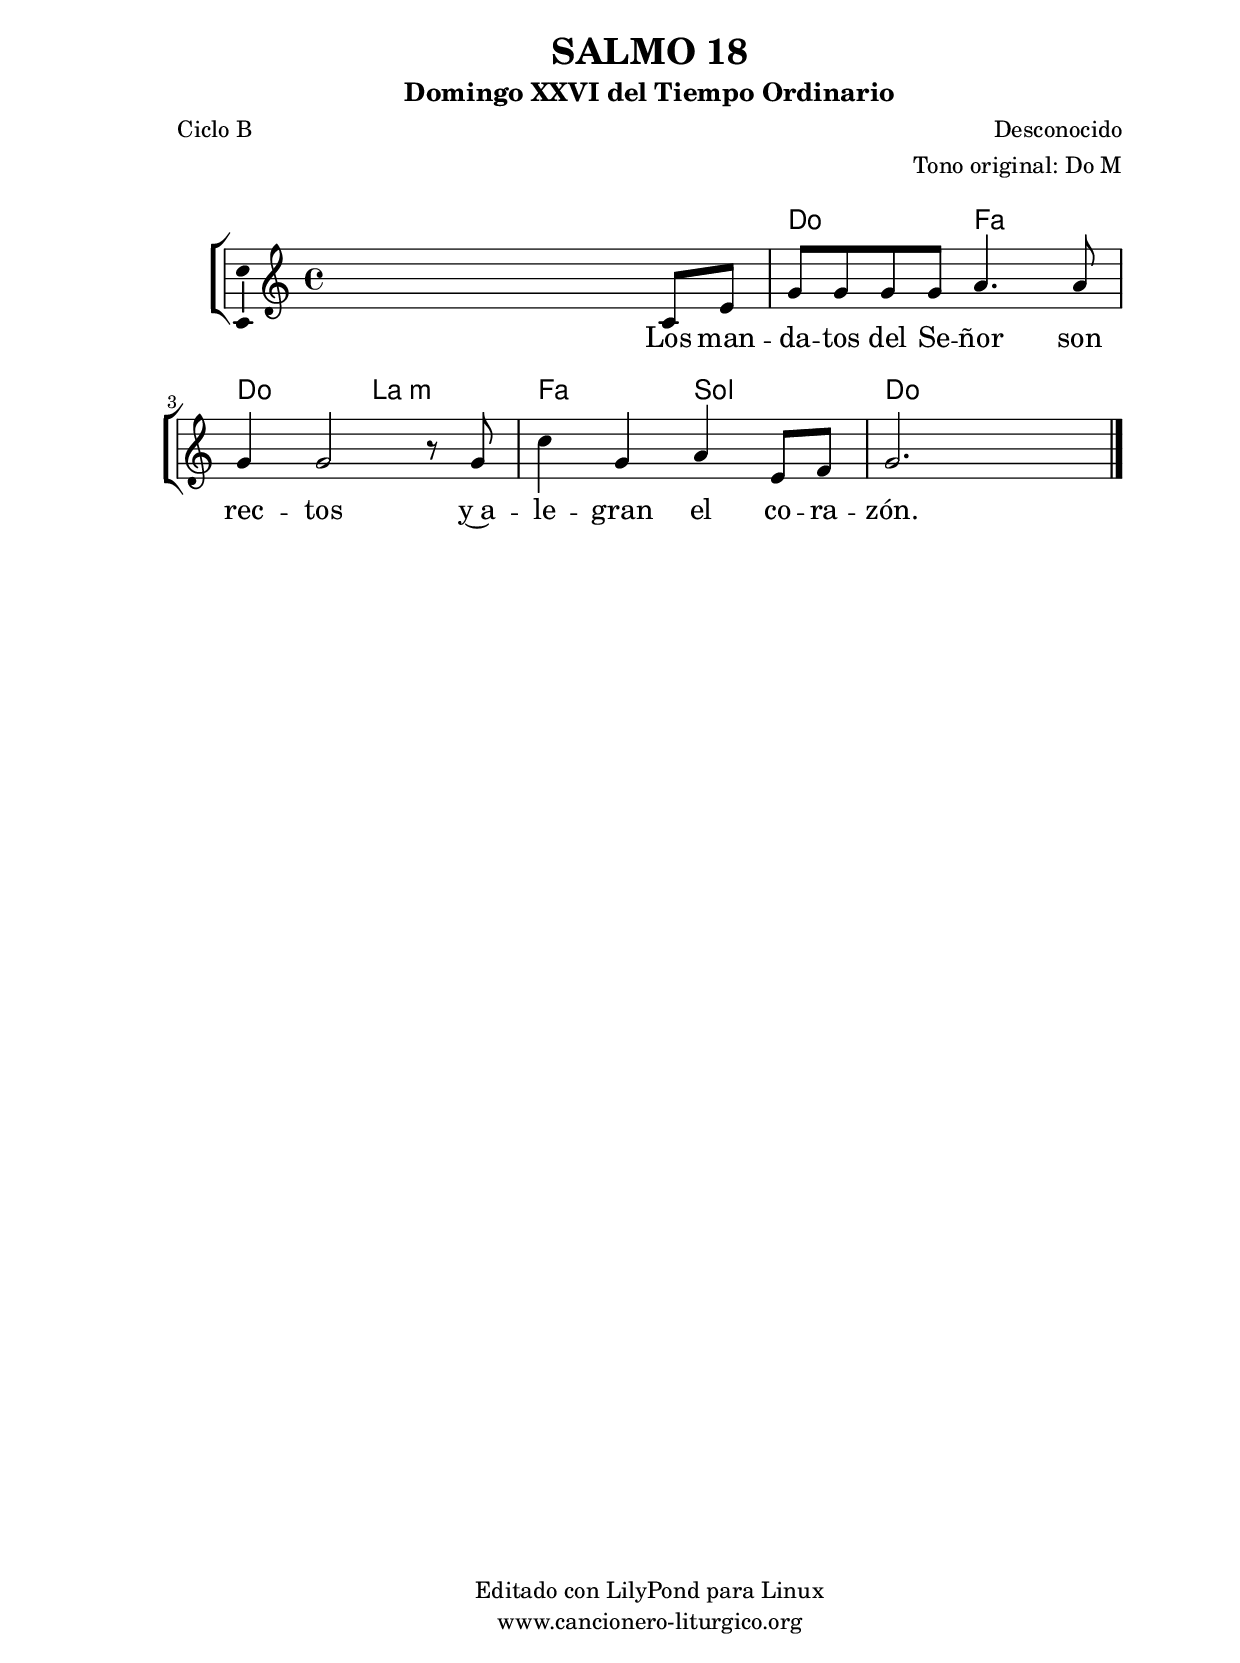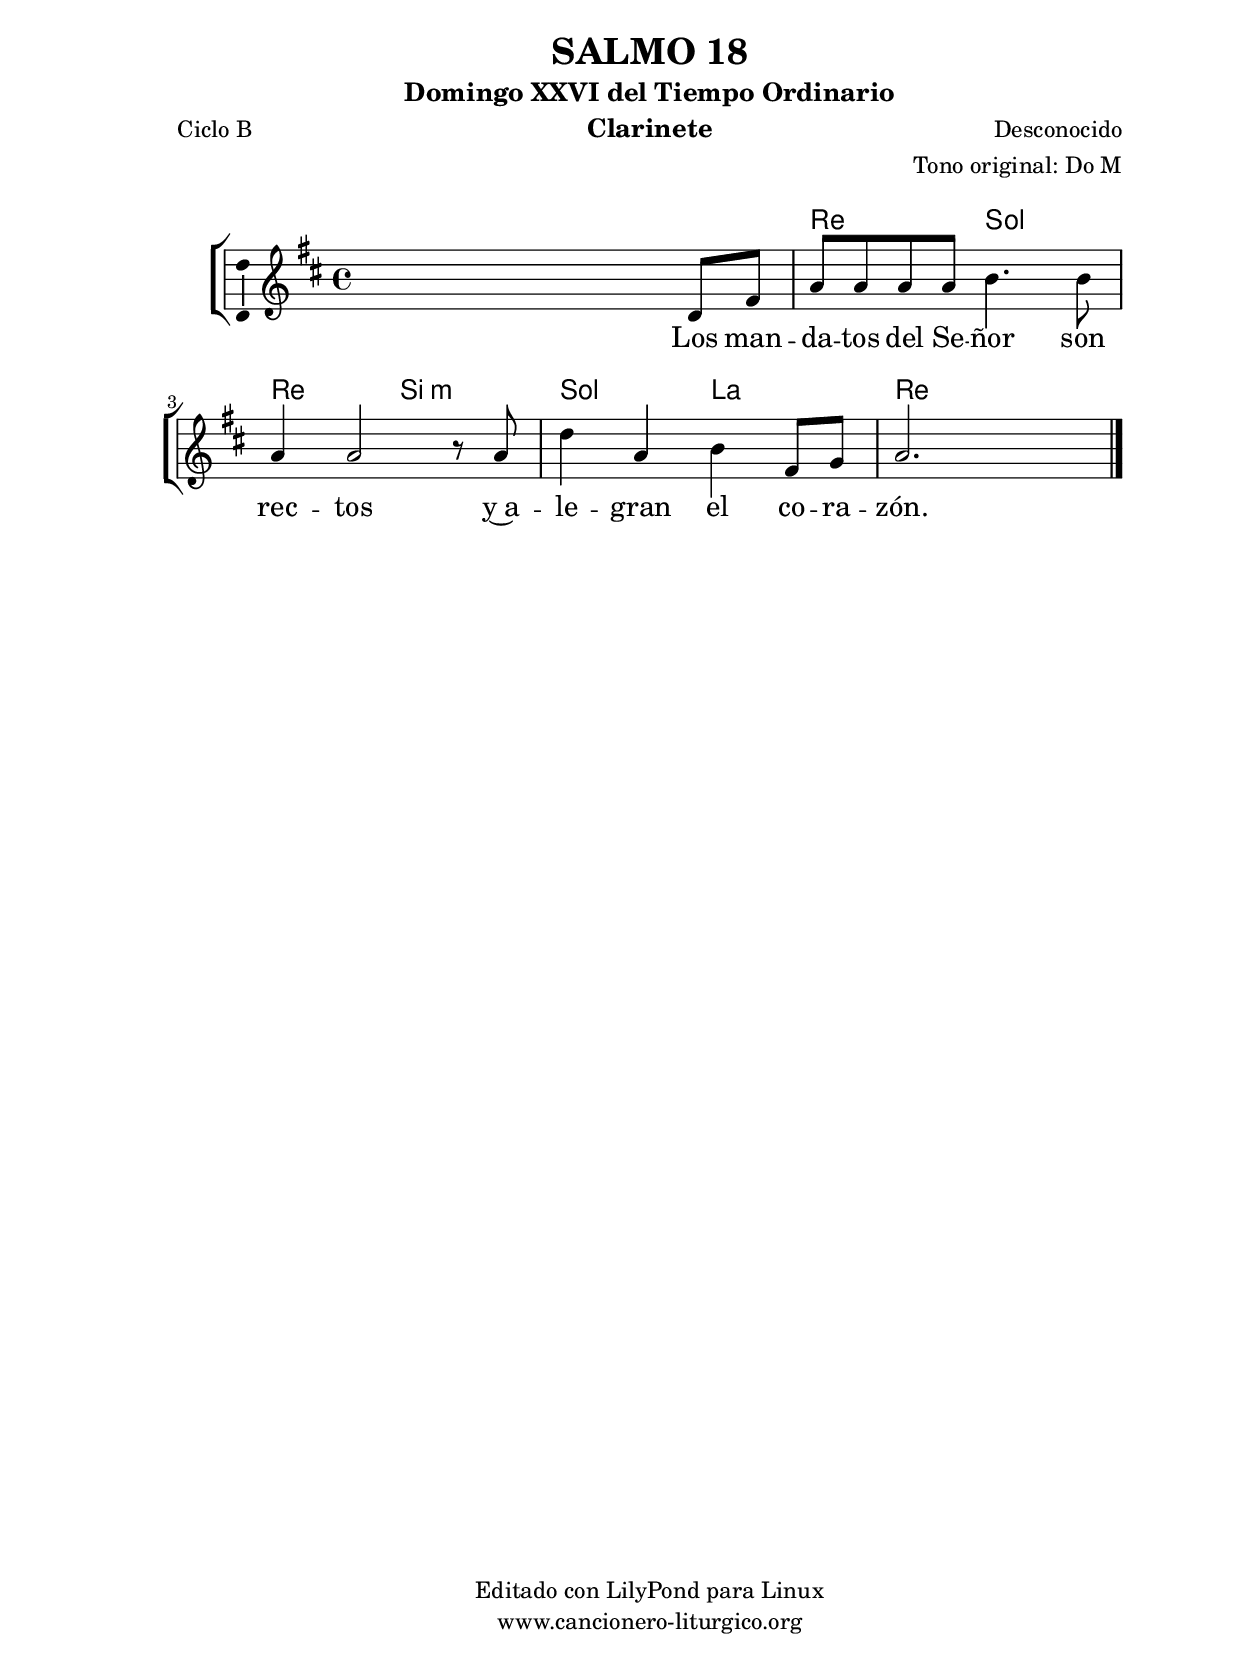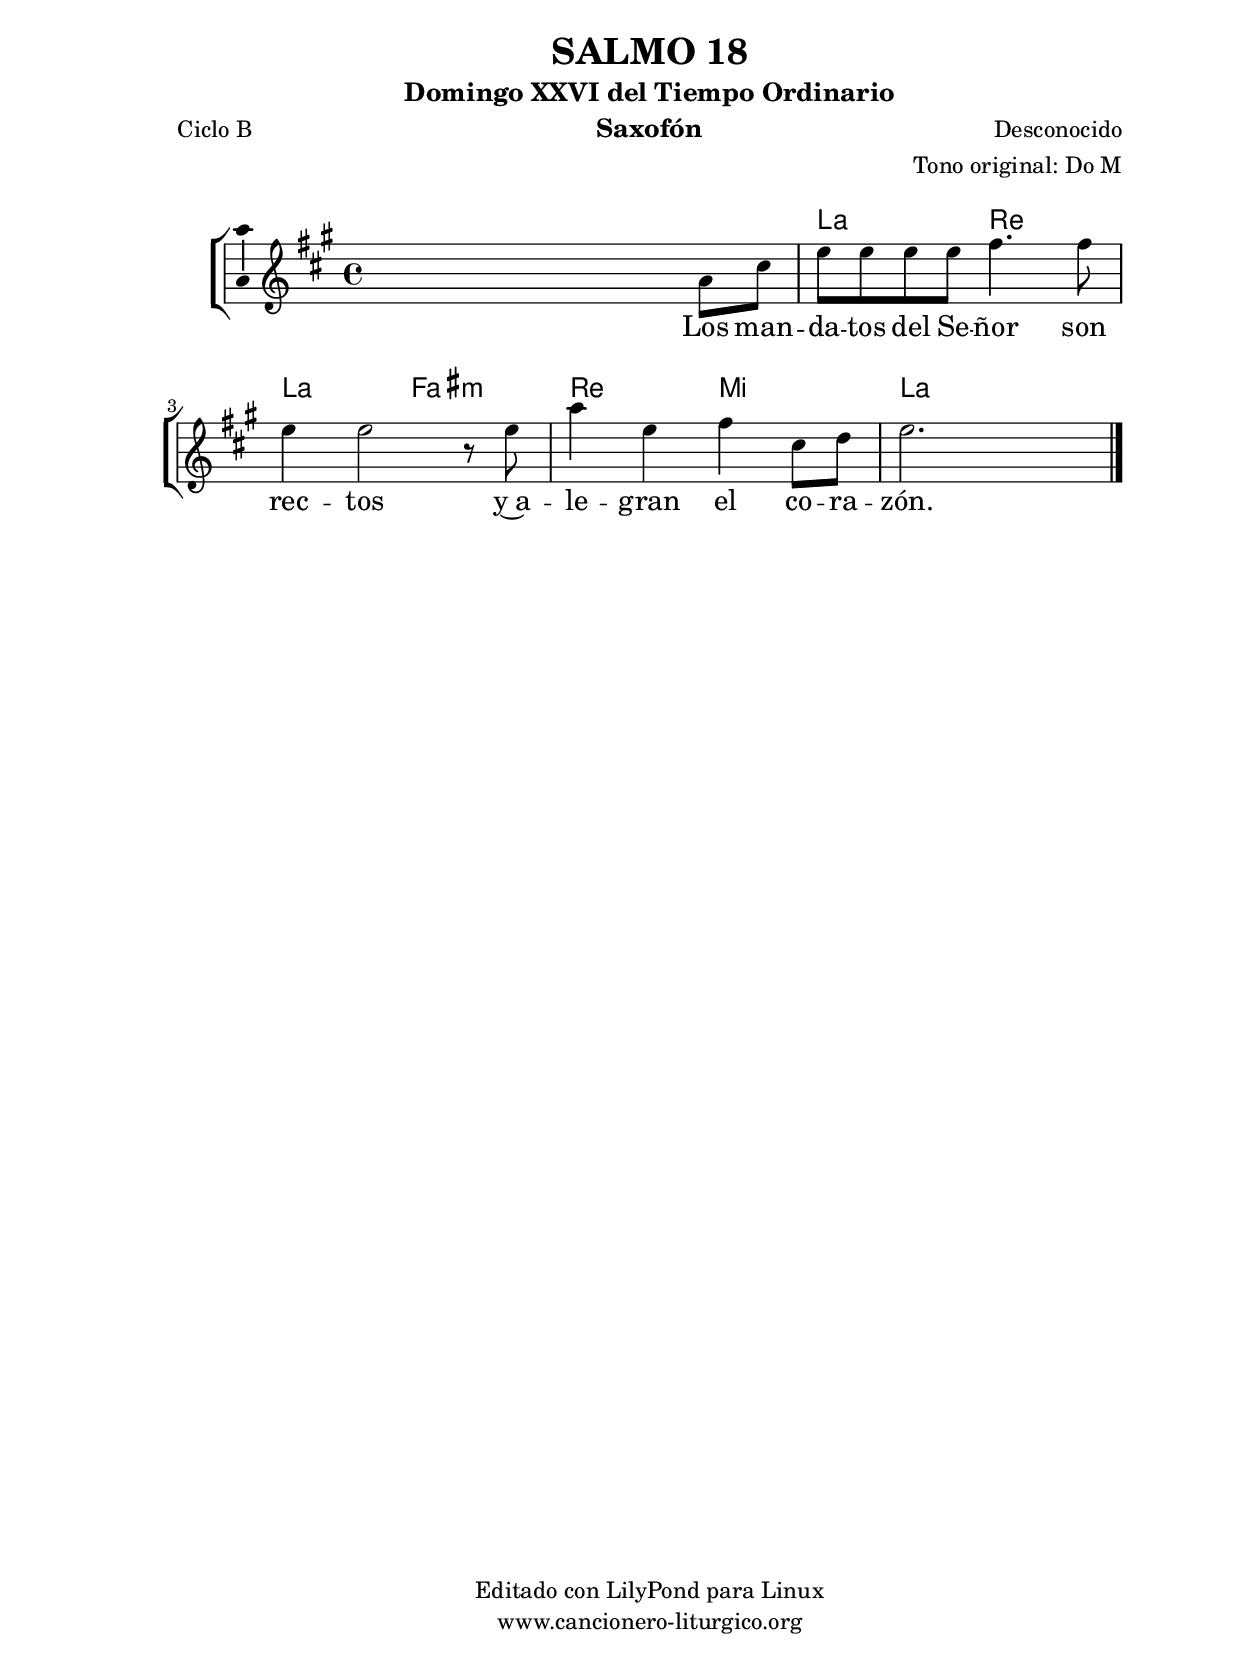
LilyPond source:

%
%para convertir .midi en .wav:
%timidity filename.midi -Ow -o finename.wav
%
%
%Para convertir de .wav a .mp3:
%lame -h -m j filename.wav
%
%
%para escuchar el midi:
%timidity nombrefichero.midi
%


%versión de lilypond para la que se ha escrito esta partitura:
\version "2.16.0"

	%Tamaño papel
	#(set-default-paper-size "a4")
	%Tamaño partitura
	#(set-global-staff-size 20)
	%No responde al pulsar sobre una nota
	#(ly:set-option 'point-and-click #f)

%parámetros del encabezamiento:
\header {
	title = "SALMO 18"
	subtitle = "Domingo XXVI del Tiempo Ordinario"
	composer = "Desconocido"
	poet = "Ciclo B"
	meter = ""
	arranger = "Tono original: Do M"
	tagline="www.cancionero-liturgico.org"
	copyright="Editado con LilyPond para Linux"
	}

%parámetros asociados al papel:
\paper  {
	oddHeaderMarkup = \markup {\fill-line { \on-the-fly #not-first-page \fromproperty #'header:title \on-the-fly #not-first-page \fromproperty #'header:composer }}
	evenHeaderMarkup = \markup {\fill-line { \fromproperty #'header:composer \fromproperty #'header:title }}
	#(set-paper-size "a4")
	print-page-number = ##f
	first-page-number = 1
	print-first-page-number = ##f
%	head-separation = 3.0 \cm
	top-margin = 2.0 \cm
	bottom-margin = 0.5\cm
%%%	bottom-margin = -1.0\cm
	left-margin = 3.0 \cm
	line-width = 16.0 \cm 
	indent = 8\mm
	interscoreline = 2.\mm
	between-system-space = 15\mm
%	para que las partituras no llenen la hoja:
	ragged-bottom = ##t
%	idem para la última hoja:
	ragged-last-bottom = ##f
%	para que las partituras llenen el ancho del papel:
	ragged-last = ##f
	after-title-space = 2.5 \cm
%page-count=1
system-count=2

	%Flexible Vertical Spacing
%	markup-markup-spacing =
%	#'((basic-distance . 15) (minimum-distance . 15) (padding . 3))
	markup-system-spacing =
	#'((basic-distance . 15) (minimum-distance . 15) (padding . 3))
	system-system-spacing =
	#'((basic-distance . 15) (minimum-distance . 15) (padding . 3))
	score-system-spacing =
	#'((basic-distance . 15) (minimum-distance . 15) (padding . 5))
%	top-system-spacing = % header
%	#'((basic-distance . 8) (minimum-distance . 0) (padding . 3))
%	top-markup-spacing =
%	#'((basic-distance . 20) (minimum-distance . 20) (padding . 3))
	last-bottom-spacing = % footer
	#'((basic-distance . 5) (minimum-distance . 5) (padding . 3))
%	score-markup-spacing =
%	#'((basic-distance . 16) (minimum-distance . 13) (padding . 3))

	}


%parámetros que afectan a toda la partitura:
global =  {
	%clave de sol (G):
	\clef G
	%armadura:
%	\transpose f a
	\key c \major
	\tempo 4=90
	\set Score.tempoHideNote = ##t
	}


acordes = {
	\italianChords
	\chordmode {
%	\transpose f a
{

s1
c2 f c a:m f g c s

	}
	}
}

melodia = 
%	\transpose f a
{
	\relative c'{

\time 4/4
s2 s4 c8 e
g8 g g g a4. a8
g4 g2 r8 g8
c4 g a e8 f
g2. s4

	\bar "|."
	}
	}


texto = \lyricmode {
Los man -- da -- tos del Se -- ñor son rec -- tos
y~a -- le -- gran el co -- ra -- zón.
	}


acordesStaff = \context ChordNames = acordesStaff <<
	\set chordChanges = ##t
	\acordes
	>>


vozStaff = \context Voice = vozStaff
\with {\consists "Ambitus_engraver"}
<<
%	\set Staff.instrumentName = ""
%	\set Staff.shortInstrumentName = ""
%	\set Staff.midiInstrument = #"clarinet"
%	\set Staff.midiInstrument = #"cello"
%	\set Staff.midiInstrument = #"flute"
	\set Staff.midiInstrument = #"electric guitar (jazz)"
%	\set Staff.midiInstrument = #"english horn"
%	\set Staff.midiInstrument = #"violin"
%	\set Staff.midiInstrument = #"glockenspiel"
	\set Staff.midiMinimumVolume = #0.7
	\set Staff.midiMaximumVolume = #0.9
	\global
	\melodia
	>>


textoStaff = \context Lyrics = textoStaff <<
	\lyricsto vozStaff \texto
	>>

\book {
	\score {
		\context ChoirStaff {
			\override StaffGroup.SystemStartBracket #'collapse-height = #1
			\override Score.SystemStartBar #'collapse-height = #1
			<<
			\acordesStaff
			\vozStaff
			\textoStaff
			>>
			}
		\layout {
	    		\context {
				\Lyrics
				\override LyricText #'font-size = #2
				}
	   		 \context {
				\Score
				%fontSize = #3
				\override StaffSymbol #'staff-space = #(magstep +3)
				%\override Beam #'thickness = #0.55
				%\override SpacingSpanner #'spacing-increment = #1.0
				%\override Slur #'height-limit = #1.5
				}
			}
		}
	\score {
		\unfoldRepeats
		\context ChoirStaff {
			<<
			\acordesStaff
			\vozStaff
			>>
			}
		\midi {
	  		\context {
	  			\Score
				tempoWholesPerMinute = #(ly:make-moment 70 4)
				}
			}
		}
	}

%Partitura para clarinete
#(define output-suffix "C")
\book {
	\header{
		instrument = "Clarinete"
		}
	\score {
		\context ChoirStaff {
			\override StaffGroup.SystemStartBracket #'collapse-height = #1
			\override Score.SystemStartBar #'collapse-height = #1
\transpose c d
			<<
			\acordesStaff
			\vozStaff
			\textoStaff
			>>
			}
		\layout {
	    		\context {
				\Lyrics
				\override LyricText #'font-size = #2
				}
	   		 \context {
				\Score
				%fontSize = #3
				\override StaffSymbol #'staff-space = #(magstep +3)
				%\override Beam #'thickness = #0.55
				%\override SpacingSpanner #'spacing-increment = #1.0
				%\override Slur #'height-limit = #1.5
				}
			}
		}
	}

%Partitura para saxofón
#(define output-suffix "S")
\book {
	\header{
		instrument = "Saxofón"
		}
	\score {
		\context ChoirStaff {
			\override StaffGroup.SystemStartBracket #'collapse-height = #1
			\override Score.SystemStartBar #'collapse-height = #1
\transpose c a
			<<
			\acordesStaff
			\vozStaff
			\textoStaff
			>>
			}
		\layout {
	    		\context {
				\Lyrics
				\override LyricText #'font-size = #2
				}
	   		 \context {
				\Score
				%fontSize = #3
				\override StaffSymbol #'staff-space = #(magstep +3)
				%\override Beam #'thickness = #0.55
				%\override SpacingSpanner #'spacing-increment = #1.0
				%\override Slur #'height-limit = #1.5
				}
			}
		}
	}

